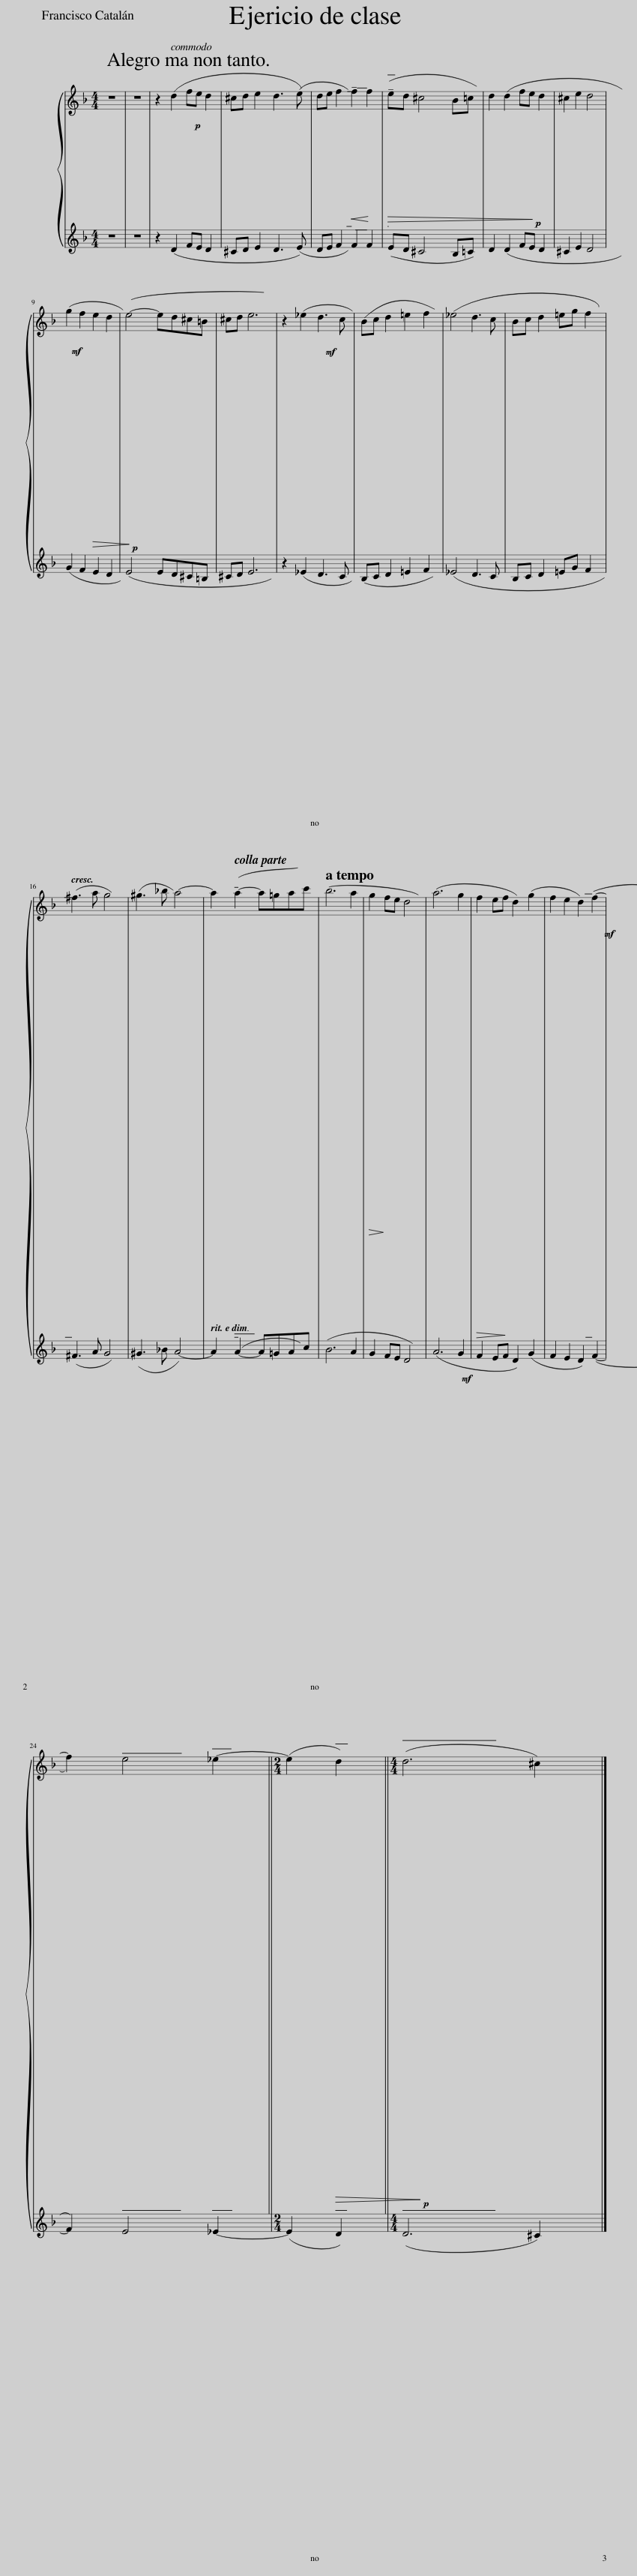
X:1
%%score { 1 | 2 }
L:1/8
M:4/4
I:linebreak $
K:F
V:1 treble
V:2 treble
V:1
 z8 | z8 | z2!p! (d2 f)e d2 | ^cd e2 d3 (e | d)e f2!<(! !tenuto!f2 f2!<)! | %5
!>(! (!tenuto!ed) ^c4 B=c!>)! |!p! d2 (d2 f)e d2 | ^c2 e2 d4 |$!mf! (g2 f2)!>(! e2 d2!>)! |!p! (e4- e)d^c=B | %10
 ^cd e6 | z2!mf! (_e2 d3) c | (Bc) d2 =e2 f2 | (_e4 d3) c | Bc d2 =eg f2 |$ %15
 (^f3 a) g4 | (^g3 _b) a4- | a2 (a2- a)=gac' | (b6 a2) |!>(! g2 fe d4!>)! | %20
 (a6 g2) |!>(! f2 ef d2!mf! (g2!>)! | f2) e2 d2 (f2- |$ f2) e4 _e2- ||[M:2/4] (e2!>(! d2)!>)! || %25
[M:4/4]!p! (d6 ^c2) |] %26
V:2
 z8 | z8 | z2 (D2 F)E D2 | ^CD E2 D3 (E | D)E F2 F2 F2 | %5
 (ED) ^C4 B,=C | D2 (D2 F)E D2 | ^C2 E2 D4 |$ (G2 F2) E2 D2 | (E4 E)D^C=B, | %10
 ^CD E6 | z2 (_E2 D3) C | (B,C) D2 =E2 F2 | (_E4 D3) C | B,C D2 =EG F2 |$ %15
 (^F3 A) G4 | (^G3 _B) A4- | A2 (A2- A)=GAc | (B6 A2) | G2 FE D4 | %20
!mf! (A6 G2) | F2 EF D2 (G2 | F2) E2 D2 (F2- |$ F2) E4 _E2- ||[M:2/4] (E2 D2) || %25
[M:4/4] (D6 ^C2) |] %26
